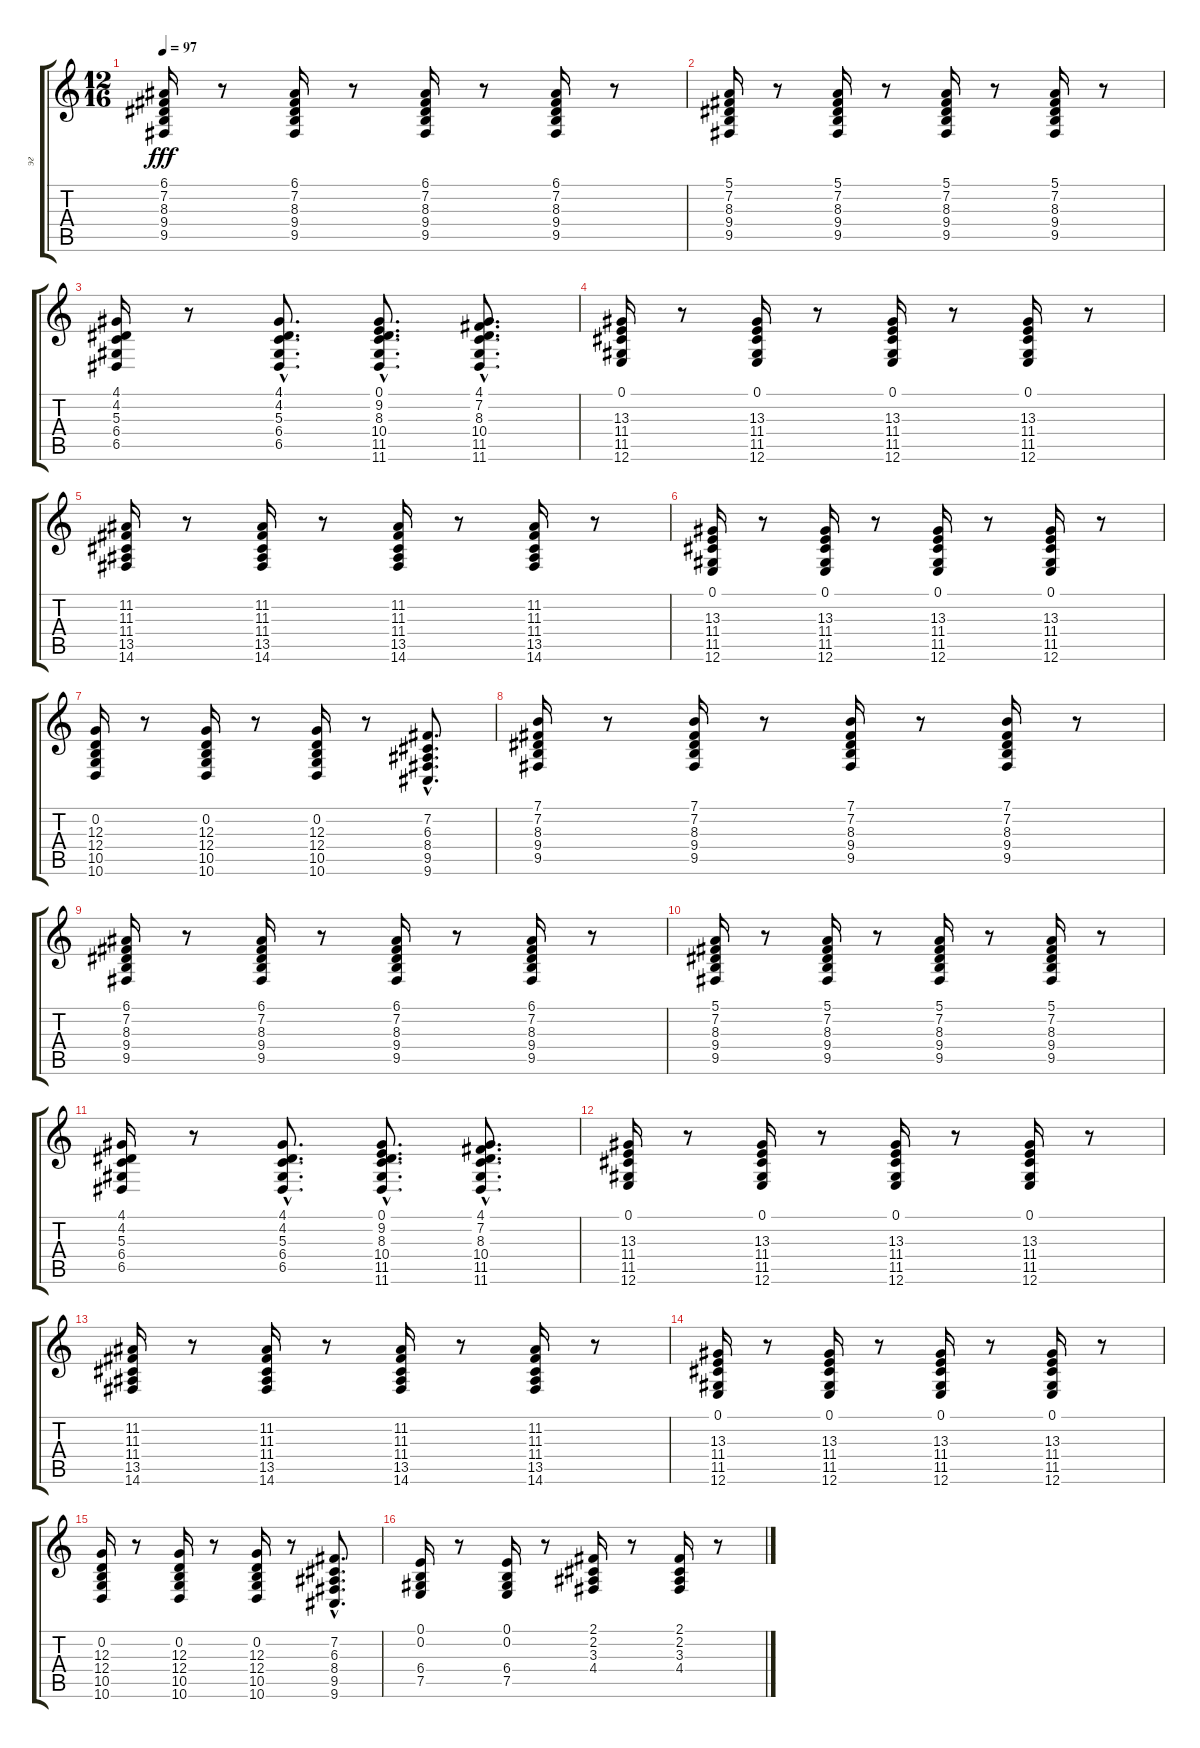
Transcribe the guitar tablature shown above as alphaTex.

\track ("эг" "эг") {instrument acousticgrandpiano}
\staff {score tabs}
\tuning (E4 B3 G3 D3 A2 E2) {hide}
\ts (12 16)
\tempo 97
\clef g2
\ks c
(6.1 7.2 8.3 9.4 9.5).16{dy fff} r.8 (6.1 7.2 8.3 9.4 9.5).16 r.8 (6.1 7.2 8.3 9.4 9.5).16 r.8 (6.1 7.2 8.3 9.4 9.5).16 r.8 |
(5.1 7.2 8.3 9.4 9.5).16 r.8 (5.1 7.2 8.3 9.4 9.5).16 r.8 (5.1 7.2 8.3 9.4 9.5).16 r.8 (5.1 7.2 8.3 9.4 9.5).16 r.8 |
(4.1 4.2 5.3 6.4 6.5).16 r.8 (4.1 4.2{hac} 5.3 6.4 6.5).8{d} (0.1{hac} 9.2 8.3 10.4 11.5 11.6).8{d} (4.1 7.2{hac} 8.3 10.4 11.5 11.6).8{d} |
(0.1 13.3 11.4 11.5 12.6).16 r.8 (0.1 13.3 11.4 11.5 12.6).16 r.8 (0.1 13.3 11.4 11.5 12.6).16 r.8 (0.1 13.3 11.4 11.5 12.6).16 r.8 |
(11.2 11.3 11.4 13.5 14.6).16 r.8 (11.2 11.3 11.4 13.5 14.6).16 r.8 (11.2 11.3 11.4 13.5 14.6).16 r.8 (11.2 11.3 11.4 13.5 14.6).16 r.8 |
(0.1 13.3 11.4 11.5 12.6).16 r.8 (0.1 13.3 11.4 11.5 12.6).16 r.8 (0.1 13.3 11.4 11.5 12.6).16 r.8 (0.1 13.3 11.4 11.5 12.6).16 r.8 |
(0.2 12.3 12.4 10.5 10.6).16 r.8 (0.2 12.3 12.4 10.5 10.6).16 r.8 (0.2 12.3 12.4 10.5 10.6).16 r.8 (7.2{hac} 6.3{hac} 8.4{hac} 9.5{hac} 9.6{hac}).8{d} |
(7.1 7.2 8.3 9.4 9.5).16 r.8 (7.1 7.2 8.3 9.4 9.5).16 r.8 (7.1 7.2 8.3 9.4 9.5).16 r.8 (7.1 7.2 8.3 9.4 9.5).16 r.8 |
(6.1 7.2 8.3 9.4 9.5).16 r.8 (6.1 7.2 8.3 9.4 9.5).16 r.8 (6.1 7.2 8.3 9.4 9.5).16 r.8 (6.1 7.2 8.3 9.4 9.5).16 r.8 |
(5.1 7.2 8.3 9.4 9.5).16 r.8 (5.1 7.2 8.3 9.4 9.5).16 r.8 (5.1 7.2 8.3 9.4 9.5).16 r.8 (5.1 7.2 8.3 9.4 9.5).16 r.8 |
(4.1 4.2 5.3 6.4 6.5).16 r.8 (4.1 4.2{hac} 5.3 6.4 6.5).8{d} (0.1{hac} 9.2 8.3 10.4 11.5 11.6).8{d} (4.1 7.2{hac} 8.3 10.4 11.5 11.6).8{d} |
(0.1 13.3 11.4 11.5 12.6).16 r.8 (0.1 13.3 11.4 11.5 12.6).16 r.8 (0.1 13.3 11.4 11.5 12.6).16 r.8 (0.1 13.3 11.4 11.5 12.6).16 r.8 |
(11.2 11.3 11.4 13.5 14.6).16 r.8 (11.2 11.3 11.4 13.5 14.6).16 r.8 (11.2 11.3 11.4 13.5 14.6).16 r.8 (11.2 11.3 11.4 13.5 14.6).16 r.8 |
(0.1 13.3 11.4 11.5 12.6).16 r.8 (0.1 13.3 11.4 11.5 12.6).16 r.8 (0.1 13.3 11.4 11.5 12.6).16 r.8 (0.1 13.3 11.4 11.5 12.6).16 r.8 |
(0.2 12.3 12.4 10.5 10.6).16 r.8 (0.2 12.3 12.4 10.5 10.6).16 r.8 (0.2 12.3 12.4 10.5 10.6).16 r.8 (7.2{hac} 6.3{hac} 8.4{hac} 9.5{hac} 9.6{hac}).8{d} |
(0.1 0.2 6.4 7.5).16 r.8 (0.1 0.2 6.4 7.5).16 r.8 (2.1 2.2 3.3 4.4).16 r.8 (2.1 2.2 3.3 4.4).16 r.8
